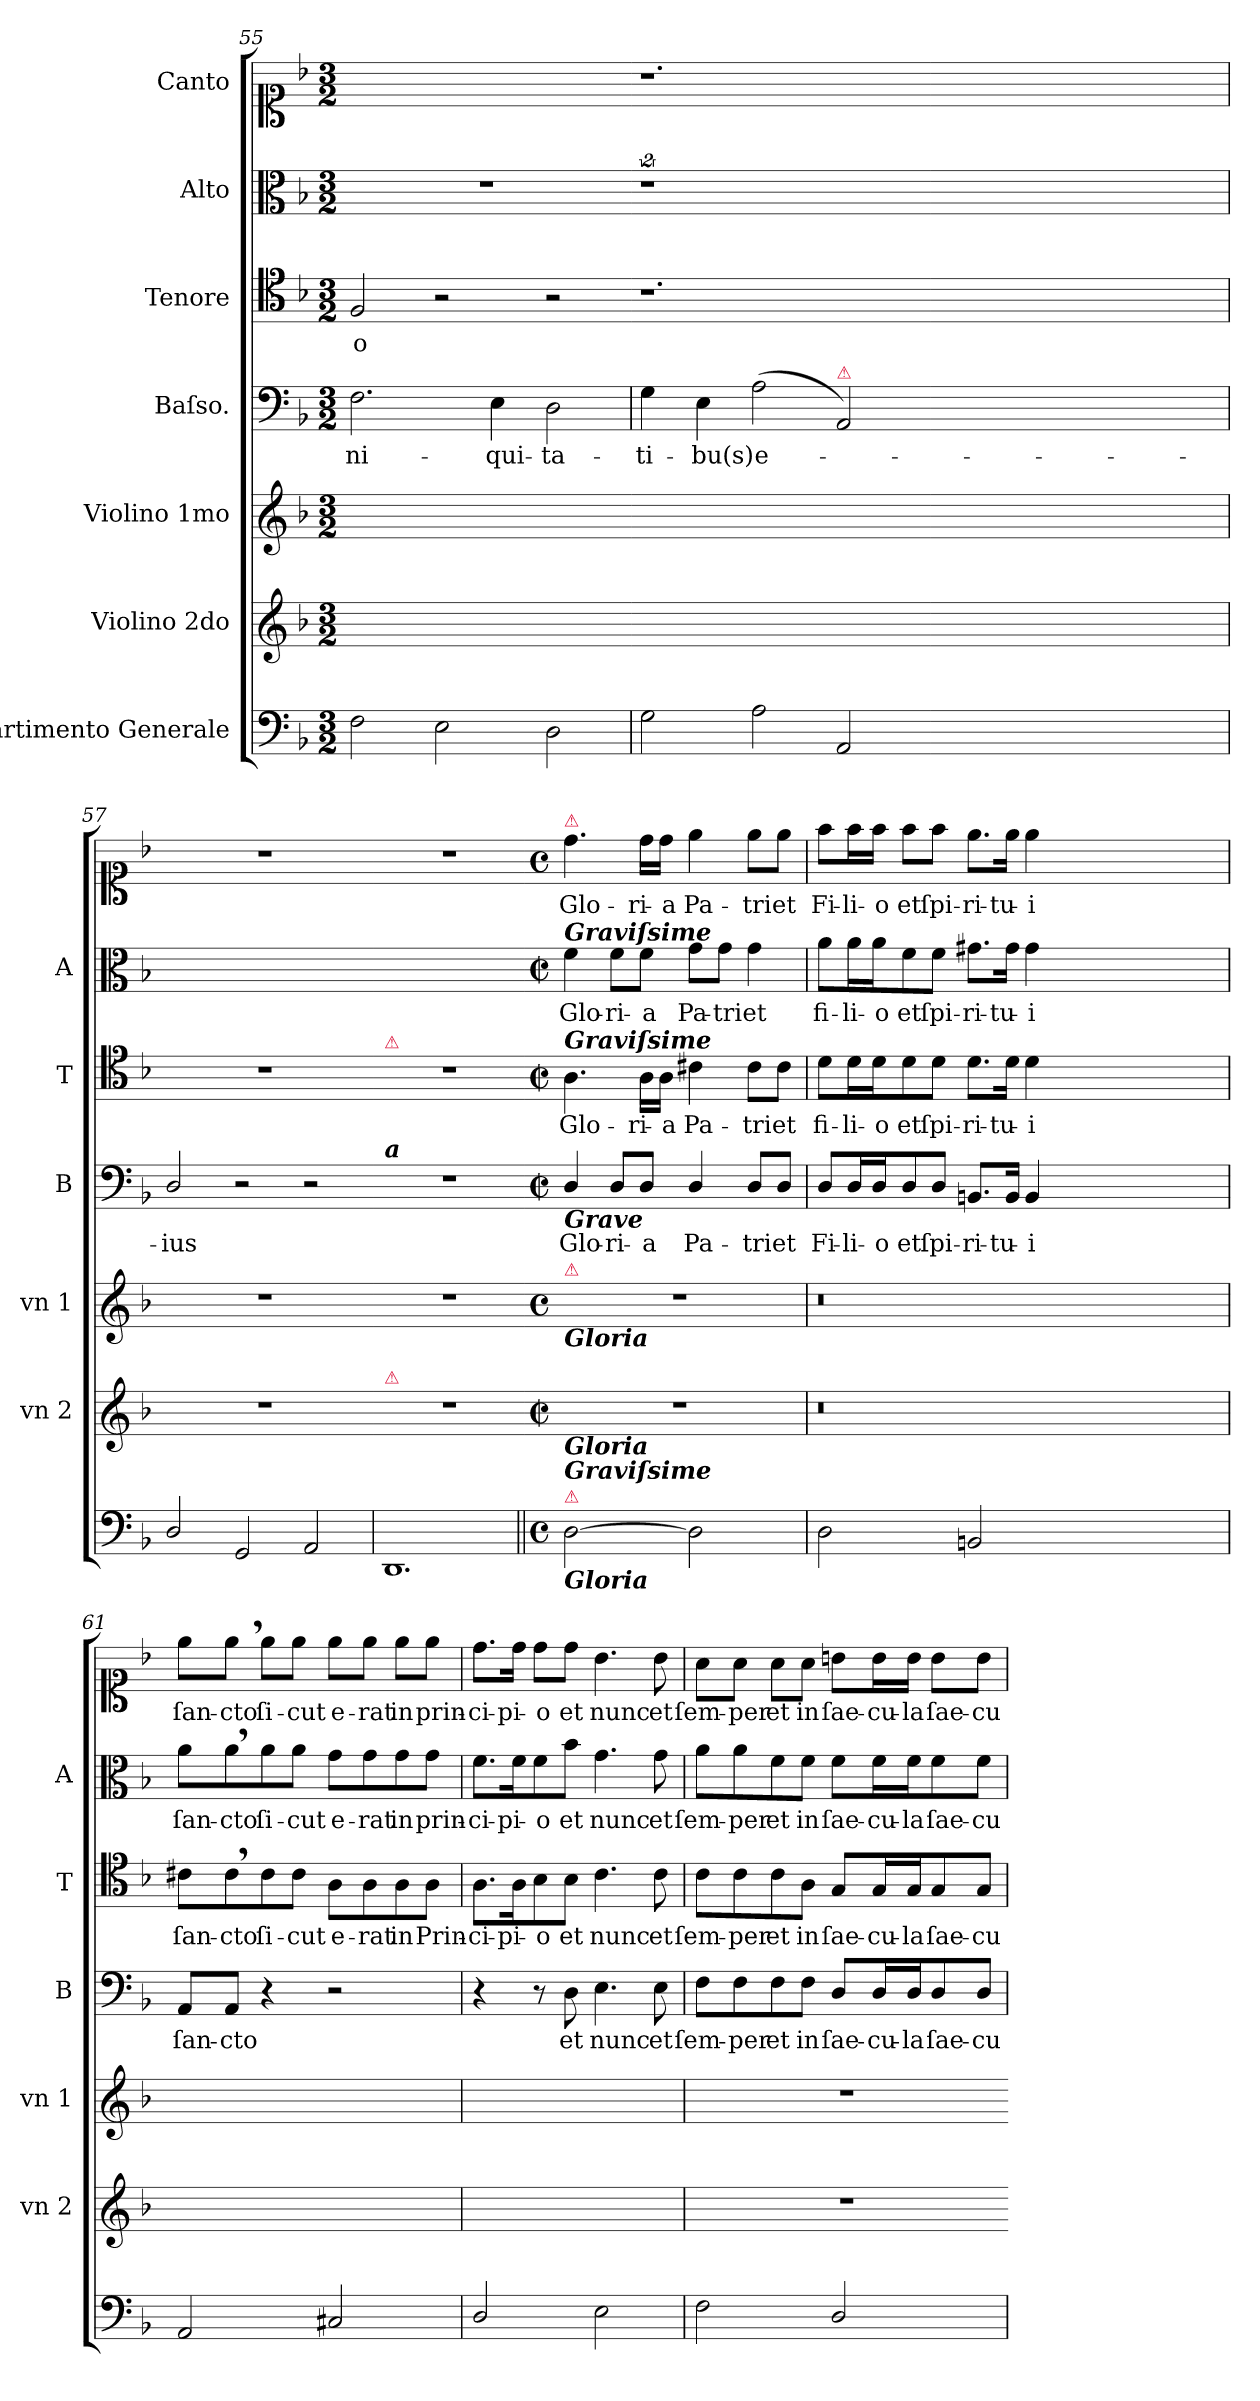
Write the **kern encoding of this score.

**kern	**kern	**kern	**kern	**text	**kern	**text	**kern	**text	**kern	**text
*part7	*part6	*part5	*part4	*part4	*part3	*part3	*part2	*part2	*part1	*part1
*staff7	*staff6	*staff5	*staff4	*staff4	*staff3	*staff3	*staff2	*staff2	*staff1	*staff1
*I"Partimento Generale	*I"Violino 2do	*I"Violino 1mo	*I"Baſso.	*	*I"Tenore	*	*I"Alto	*	*I"Canto	*
*	*I'vn 2	*I'vn 1	*I'B	*	*I'T	*	*I'A	*	*	*
*clefF4	*clefG2	*clefG2	*clefF4	*	*clefC4	*	*clefC3	*	*clefC1	*
*k[b-]	*k[b-]	*k[b-]	*k[b-]	*	*k[b-]	*	*k[b-]	*	*k[b-]	*
*F:	*F:	*F:	*F:	*	*F:	*	*F:	*	*F:	*
*M3/2	*M3/2	*M3/2	*M3/2	*	*M3/2	*	*M3/2	*	*M3/2	*
=55	=55	=55	=55	=55	=55	=55	=55	=55	=55	=55
2F\	1.ryy	1.ryy	2.F\	-ni-	2F/	-o	1.r	.	1.ryy	.
2E\	.	.	.	.	2r	.	.	.	.	.
.	.	.	4E\	-qui-	.	.	.	.	.	.
2D\	.	.	2D\	-ta-	2r	.	.	.	.	.
=56	=56	=56	=56	=56	=56-	=56	=56	=56	=56	=56
2G\	00ryy	00ryy	4G\	-ti-	1.r	.	2%9r	.	1.r	.
.	.	.	4E\	-bu(s)	.	.	.	.	.	.
2A\	.	.	(>2A\	e-	.	.	.	.	.	.
!	!	!	!LO:TX:a:color=crimson:t=⚠	!	!	!	!	!	!	!
2AA/	.	.	2AA/)	.	.	.	.	.	.	.
0.ryy	.	.	0.ryy	.	0.ryy	.	.	.	0.ryy	.
.	2ryy	2ryy	.	.	.	.	.	.	.	.
=57	=57	=57	=57	=57	=57	=57	=57	=57	=57	=57
2D/	1.r	1.r	2D/	-ius	1.r	.	1.ryy	.	1.r	.
2GG/	.	.	2r	.	.	.	.	.	.	.
2AA/	.	.	2r	.	.	.	.	.	.	.
=58	=58	=58	=58-	=58	=58	=58	=58	=58	=58	=58
!	!	!	!LO:TX:a:Bi:t=a	!	!	!	!	!	!	!
1.DD	1.r	1.r	1.r	.	1.r	.	1.ryy	.	1.r	.
!	!	!	!	!	!LO:TX:a:color=crimson:t=⚠	!	!	!	!	!
!	!LO:TX:a:color=crimson:t=⚠	!	!	!	!	!	!	!	!	!
=59||	=59||	=59	=59||	=59	=59||	=59	=59||	=59	=59	=59
*M4/4	*M2/2	*M4/4	*M2/2	*	*M2/2	*	*M2/2	*	*M4/4	*
*met(c)	*met(c|)	*met(c)	*met(c|)	*	*met(c|)	*	*met(c|)	*	*met(c)	*
!	!	!	!	!	!	!	!	!	!LO:TX:a:color=crimson:t=⚠	!
!	!	!	!	!	!	!	!LO:TX:a:Bi:t=Graviſsime	!	!	!
!	!	!	!	!	!LO:TX:a:Bi:t=Graviſsime	!	!	!	!	!
!	!	!	!LO:TX:b:Bi:t=Grave	!	!	!	!	!	!	!
!	!	!LO:TX:a:color=crimson:t=⚠	!	!	!	!	!	!	!	!
!	!	!LO:TX:b:Bi:t=Gloria	!	!	!	!	!	!	!	!
!	!LO:TX:b:Bi:t=Gloria	!	!	!	!	!	!	!	!	!
!LO:TX:a:color=crimson:t=⚠	!	!	!	!	!	!	!	!	!	!
!LO:TX:b:Bi:t=Gloria	!	!	!	!	!	!	!	!	!	!
!LO:TX:a:Bi:t=Graviſsime	!	!	!	!	!	!	!	!	!	!
[2D\	1r	1r	4D/	Glo-	4.A\	Glo-	4f\	Glo-	4.dd\	Glo-
.	.	.	8D/L	-ri-	.	.	8f\L	-ri-	.	.
.	.	.	8D/J	-a	16A\LL	-ri-	8f\J	-a	16dd\LL	-ri-
.	.	.	.	.	16A\JJ	-a	.	.	16dd\JJ	-a
2D\]	.	.	4D/	Pa-	4c#X\	Pa-	8g\L	Pa-	4ee\	Pa-
.	.	.	.	.	.	.	8g\J	-tri	.	.
.	.	.	8D/L	-tri	8c#\L	-tri	4g\	et	8ee\L	-tri
.	.	.	8D/J	et	8c#\J	et	.	.	8ee\J	et
=60	=60	=60	=60	=60	=60	=60	=60	=60	=60	=60
2D\	0.r	0.r	8D/L	Fi-	8d\L	fi-	8a\L	fi-	8ff\L	Fi-
.	.	.	16D/L	-li-	16d\L	-li-	16a\L	-li-	16ff\L	-li-
.	.	.	16D/J	-o	16d\J	-o	16a\J	-o	16ff\JJ	-o
.	.	.	8D/	et	8d\	et	8f\	et	8ff\L	et
.	.	.	8D/J	ſpi-	8d\J	ſpi-	8f\J	ſpi-	8ff\J	ſpi-
2BBn/	.	.	8.BBn/L	-ri-	8.d\L	-ri-	8.g#X\L	-ri-	8.ee\L	-ri-
.	.	.	16BB/Jk	-tu-	16d\Jk	-tu-	16g#\Jk	-tu-	16ee\Jk	-tu-
.	.	.	4BB/	-i	4d\	-i	4g#\	-i	4ee\	-i
0ryy	.	.	0ryy	.	0ryy	.	0ryy	.	0ryy	.
=61	=61	=61	=61	=61	=61	=61	=61	=61	=61	=61
2AA/	1ryy	1ryy	8AA/L	ſan-	8c#X\L	ſan-	8a\L	ſan-	8ee\L	ſan-
.	.	.	8AA/J	-cto	8c#,<\	-cto	8a,<\	-cto	8ee,<\J	-cto
.	.	.	4r	.	8c#\	ſi-	8a\	ſi-	8ee\L	ſi-
.	.	.	.	.	8c#\J	-cut	8a\J	-cut	8ee\J	-cut
2C#X/	.	.	2r	.	8A\L	e-	8g\L	e-	8ee\L	e-
.	.	.	.	.	8A\	-rat	8g\	-rat	8ee\J	-rat
.	.	.	.	.	8A\	in	8g\	in	8ee\L	in
.	.	.	.	.	8A\J	Prin-	8g\J	prin-	8ee\J	prin-
=62	=62	=62	=62	=62	=62	=62	=62	=62	=62	=62
2D/	1ryy	1ryy	4r	.	8.A\L	-ci-	8.f\L	-ci-	8.dd\L	-ci-
.	.	.	.	.	16A\K	-pi-	16f\K	-pi-	16dd\Jk	-pi-
.	.	.	8r	.	8B-\	-o	8f\	-o	8dd\L	-o
.	.	.	8D\	et	8B-\J	et	8b-\J	et	8dd\J	et
2E\	.	.	4.E\	nunc	4.c\	nunc	4.g\	nunc	4.b-\	nunc
.	.	.	8E\	et	8c\	et	8g\	et	8b-\	et
=63	=63	=63	=63	=63	=63	=63	=63	=63	=63	=63
2F\	1r	1r	8F\L	ſem-	8c\L	ſem-	8a\L	ſem-	8a\L	ſem-
.	.	.	8F\	-per	8c\	-per	8a\	-per	8a\J	-per
.	.	.	8F\	et	8c\	et	8f\	et	8a\L	et
.	.	.	8F\J	in	8A\J	in	8f\J	in	8a\J	in
2D/	.	.	8D/L	ſae-	8G/L	ſae-	8f\L	ſae-	8bn\L	ſae-
.	.	.	16D/L	-cu-	16G/L	-cu-	16f\L	-cu-	16b\L	-cu-
.	.	.	16D/J	-la	16G/J	-la	16f\J	-la	16b\JJ	-la
.	.	.	8D/	ſae-	8G/	ſae-	8f\	ſae-	8b\L	ſae-
.	.	.	8D/J	-cu-	8G/J	-cu-	8f\J	-cu-	8b\J	-cu-
=	=-	=-	=	=	=	=	=	=	=	=
*-	*-	*-	*-	*-	*-	*-	*-	*-	*-	*-
